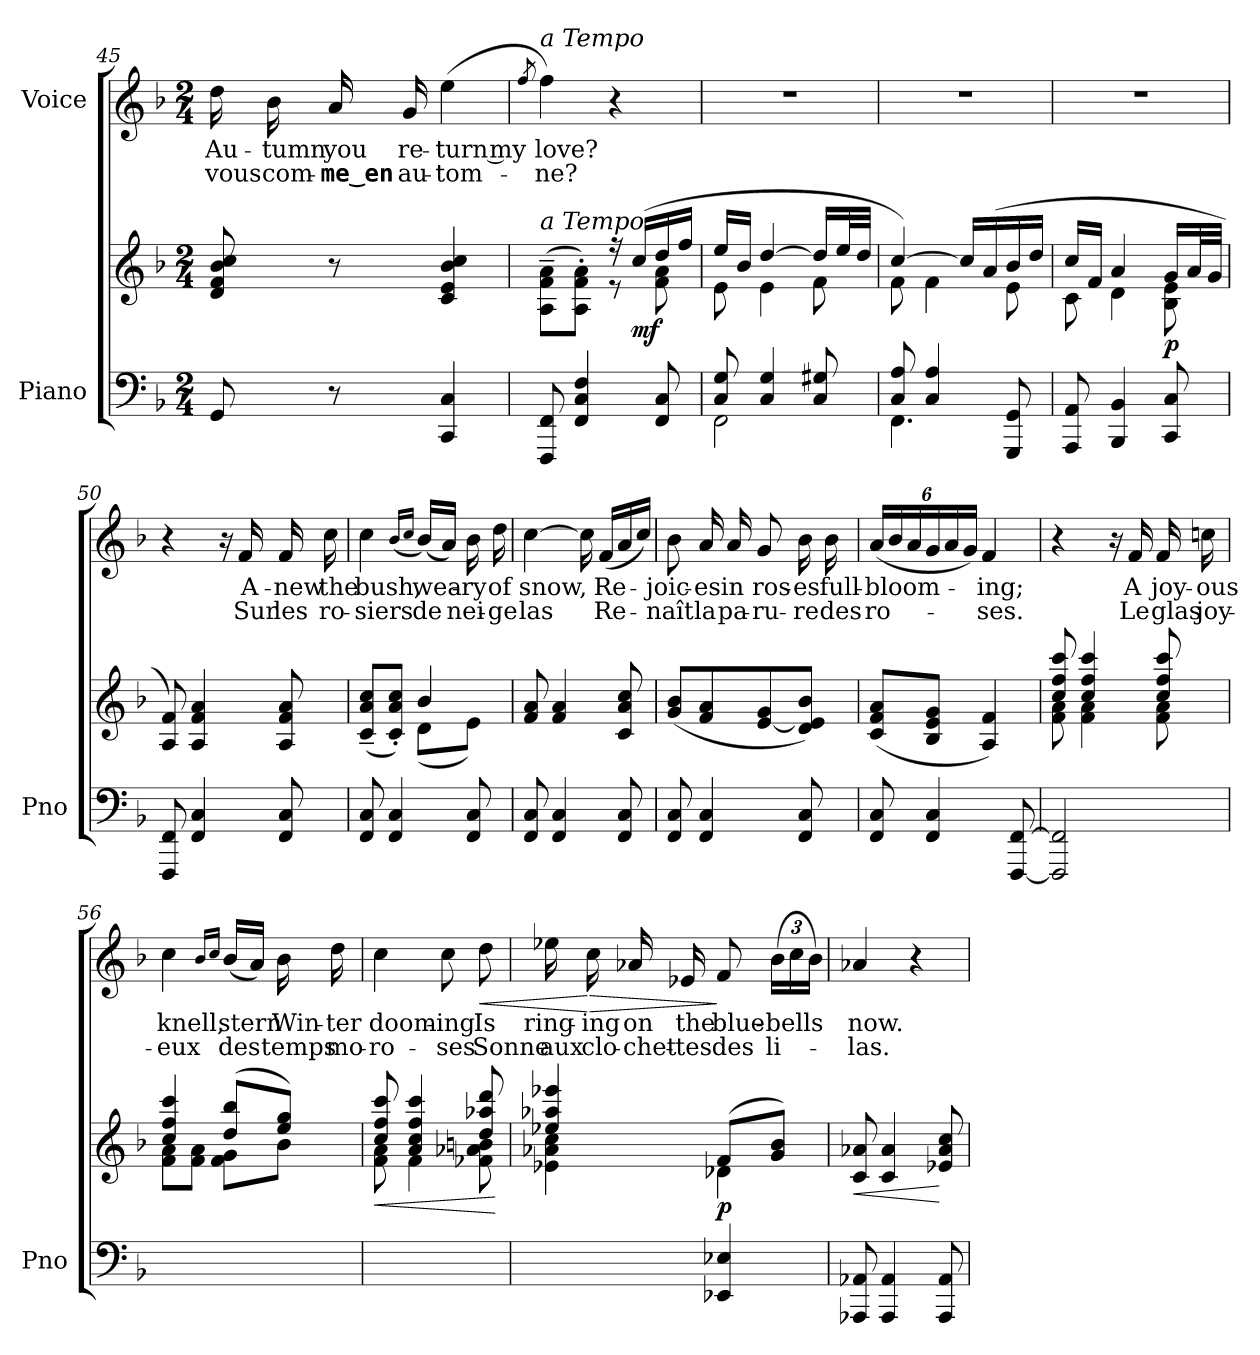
**kern	**kern	**dynam	**kern	**text	**text	**dynam
*part2	*part2	*part2	*part1	*part1	*part1	*part1
*staff3	*staff2	*staff2/3	*staff1	*staff1	*staff1	*staff1
*I"Piano	*	*	*I"Voice	*	*	*
*I'Pno	*	*	*	*	*	*
*clefF4	*clefG2	*	*clefG2	*	*	*
*k[b-]	*k[b-]	*	*k[b-]	*	*	*
*M2/4	*M2/4	*	*M2/4	*	*	*
=45	=45	=45	=45	=45	=45	=45
8GG/	8d/ 8f/ 8b-/ 8cc/	.	16dd\	Au-	-vous	.
.	.	.	16b-\	tumn	com-	.
8r	8r	.	16a/	you	-me‿en	.
.	.	.	16g/	re-	au-	.
4CC/ 4C/	4c/ 4e/ 4b-/ 4cc/	.	(4ee\	-turn my	-tom-	.
=46	=46	=46	=46	=46	=46	=46
.	.	.	8qff/	.	.	.
*	*^	*	*	*	*	*
!	!	!	!	!LO:TX:a:i:t=a Tempo	!	!	!
!	!LO:TX:i:t=a Tempo	!	!	!	!	!	!
8FFF/ 8FF/	4ryy	(8A\~ 8f\~ 8a\~L	.	4ff\)	love?	-ne?	.
4FF/ 4C/ 4F/	.	8A\' 8f\' 8a\'J)	.	.	.	.	.
.	16r	8r	.	4r	.	.	.
!	!	!	!LO:DY:b	!	!	!	!
.	(16cc/LL	.	mf	.	.	.	.
8FF/ 8C/	16dd/	8f\ 8a\	.	.	.	.	.
.	16ff/JJ	.	.	.	.	.	.
=47	=47	=47	=47	=47	=47	=47	=47
*^	*	*	*	*	*	*	*
8C/ 8G/	2FF::\	16ee/LL	8e\	.	2r	.	.	.
.	.	16b-/JJ	.	.	.	.	.	.
4C/ 4G/	.	[4dd/	4e\	.	.	.	.	.
8C/ 8G#X/	.	16dd/LL]	8f\	.	.	.	.	.
.	.	32ee/L	.	.	.	.	.	.
.	.	32dd/JJJ	.	.	.	.	.	.
=48	=48	=48	=48	=48	=48	=48	=48	=48
8C/ 8A/	4.FF::\	[4cc/)	8f\	.	2r	.	.	.
4C/ 4A/	.	.	4f\	.	.	.	.	.
.	.	16cc/LL]	.	.	.	.	.	.
.	.	(16a/	.	.	.	.	.	.
8GGG/ 8GG/	8ryy	16b-/	8e\	.	.	.	.	.
.	.	16dd/JJ	.	.	.	.	.	.
*v	*v	*	*	*	*	*	*	*
=49	=49	=49	=49	=49	=49	=49	=49
8AAA/ 8AA/	16cc/LL	8c\	.	2r	.	.	.
.	16f/JJ	.	.	.	.	.	.
4BBB-/ 4BB-/	4a/	4d\	.	.	.	.	.
!	!	!	!LO:DY:b	!	!	!	!
8CC/ 8C/	16g/LL	8B-\ 8e\	p	.	.	.	.
.	32a/L	.	.	.	.	.	.
.	32g/JJJ	.	.	.	.	.	.
*	*v	*v	*	*	*	*	*
=50	=50	=50	=50	=50	=50	=50
8FFF/ 8FF/	8A/ 8f/)	.	4r	.	.	.
4FF/ 4C/	4A/ 4f/ 4a/	.	.	.	.	.
.	.	.	16r	.	.	.
.	.	.	16f/	A-	Sur	.
8FF/ 8C/	8A/ 8f/ 8a/	.	16f/	-new	les	.
.	.	.	16cc\	the	ro-	.
=51	=51	=51	=51	=51	=51	=51
*	*^	*	*	*	*	*
8FF/ 8C/	(8c/~ 8a/~ 8cc/~L	4ryy	.	4cc\	bush,	-siers	.
4FF/ 4C/	8c/' 8a/' 8cc/'J)	.	.	.	.	.	.
.	.	.	.	(16qb-/LL	.	.	.
.	.	.	.	16qcc/JJ	.	.	.
.	4b-/	(8d\L	.	(16b-/LL)	wea-	de	.
.	.	.	.	16a/JJ)	.	.	.
8FF/ 8C/	.	8e\J)	.	16b-\	ry	nei-	.
.	.	.	.	16dd\	of	-ge	.
*	*v	*v	*	*	*	*	*
=52	=52	=52	=52	=52	=52	=52
8FF/ 8C/	8f/ 8a/	.	[4cc\	snow,	las	.
4FF/ 4C/	4f/ 4a/	.	.	.	.	.
.	.	.	16cc\]	.	.	.
.	.	.	(16f/LL	Re-	Re-	.
8FF/ 8C/	8c/ 8a/ 8cc/	.	16a/	.	.	.
.	.	.	16cc/JJ)	.	.	.
=53	=53	=53	=53	=53	=53	=53
8FF/ 8C/	(8g/ 8b-/L	.	8b-\	-joic-	-naît	.
4FF/ 4C/	8f/ 8a/	.	16a/	-es	la	.
.	.	.	16a/	in	pa-	.
.	[8e/ 8g/	.	8g/	ros-	-ru-	.
8FF/ 8C/	8d/ 8e/] 8b-/J)	.	16b-\	-es	-re	.
.	.	.	16b-\	full-	des	.
=54	=54	=54	=54	=54	=54	=54
*	*	*	*Xbrackettup	*	*	*
8FF/ 8C/	(8c/ 8f/ 8a/L	.	(24a/LL	-bloom-	ro-	.
.	.	.	24b-/	.	.	.
.	.	.	24a/	.	.	.
4FF/ 4C/	8B-/ 8e/ 8g/J	.	24g/	.	.	.
.	.	.	24a/	.	.	.
.	.	.	24g/JJ)	.	.	.
.	4A/ 4f/)	.	4f/	-ing;	-ses.	.
(>[8FFF/ [8FF/	.	.	.	.	.	.
=55	=55	=55	=55	=55	=55	=55
*	*^	*	*	*	*	*
2FFF/] 2FF/]	8cc/ 8ff/ 8ccc/)	8f\ 8a\	.	4r	.	.	.
.	4cc/ 4ff/ 4ccc/	4f\ 4a\	.	.	.	.	.
.	.	.	.	16r	.	.	.
.	.	.	.	16f/	A	Le	.
.	8cc/ 8ff/ 8ccc/	8f\ 8a\	.	16f/	joy-	glas	.
.	.	.	.	16ccn\	-ous	joy-	.
=56	=56	=56	=56	=56	=56	=56	=56
2ryy	4cc/ 4ff/ 4ccc/	8f\ 8a\L	.	4cc\	knell,	-eux	.
.	.	8f\ 8a\J	.	.	.	.	.
.	.	.	.	16qb-/LL	.	.	.
.	.	.	.	16qcc/JJ	.	.	.
.	(8dd/ 8bb-/L	8f\ 8g\L	.	(16b-/LL	stern	des	.
.	.	.	.	16a/JJ)	.	.	.
.	8ee/ 8gg/J)	8b-\J	.	16b-\	Win-	temps	.
.	.	.	.	16dd\	-ter	mo-	.
=57	=57	=57	=57	=57	=57	=57	=57
!	!	!	!LO:HP:b	!	!	!	!
2ryy	8cc/ 8ff/ 8ccc/	8f\ 8a\	<	4cc\	doom-	-ro-	.
.	4a/ 4cc/ 4ff/ 4ccc/	4f\	.	.	.	.	.
.	.	.	.	8cc\	-ing	-ses	.
!	!	!	!	!	!	!	!LO:HP:b
.	8dd/ 8aa-X/ 8ddd/	8f-X\ 8a-X\ 8bn\	.	8dd\	Is	Sonne	<
*	*v	*v	*	*	*	*	*
.	.	[	.	.	.	.
=58	=58	=58	=58	=58	=58	=58
*	*^	*	*	*	*	*
4ryy	4ee-X/ 4aa-X/ 4eee-X/	4e-X\ 4a-X\ 4cc\	.	16ee-X\	ring-	aux	.
!	!	!	!	!	!	!	!LO:HP:n=1:b
.	.	.	.	16cc\	-ing	clo-	[ >
.	.	.	.	16a-X/	on	-chet-	.
.	.	.	.	16e-X/	the	-tes	.
!	!	!	!LO:DY:b	!	!	!	!
4EE-X/ 4E-X/	(8f/L	4d-X\	p	8f/	blue-	des	]
*	*	*	*	*brackettup	*	*	*
.	8g/ 8b-/J)	.	.	(24b-\LL	-bells	li-	.
.	.	.	.	24cc\	.	.	.
.	.	.	.	24b-\JJ)	.	.	.
*	*v	*v	*	*	*	*	*
=59	=59	=59	=59	=59	=59	=59
!	!	!LO:HP:b	!	!	!	!
8AAA-X/ 8AA-X/	8c/ 8a-X/	<	4a-X/	now.	-las.	.
4AAA-/ 4AA-/	4c/ 4a-/	.	.	.	.	.
.	.	.	4r	.	.	.
8AAA-/ 8AA-/	8e-X/ 8a-/ 8cc/	[	.	.	.	.
=	=	=	=	=	=	=
*-	*-	*-	*-	*-	*-	*-
